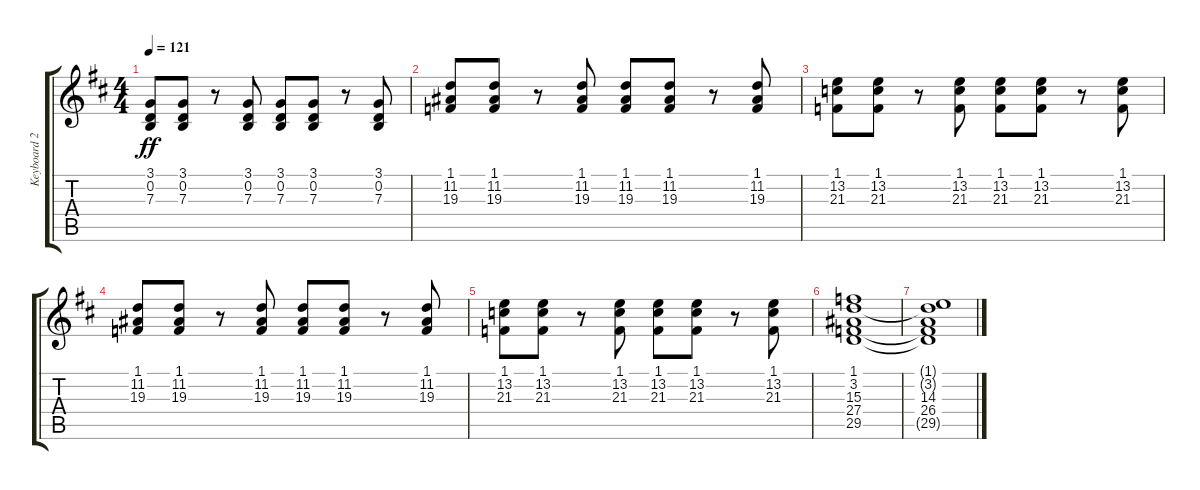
\track ("Keyboard 2" "Keyboard 2") {instrument stringensemble1}
\staff {score tabs}
\tuning (E4 B3 G3 D3 A2 E2) {hide}
\ts (4 4)
\tempo 121
\clef g2
\ks d
(3.1 0.2 7.3).8{dy ff} (3.1 0.2 7.3).8 r.8 (3.1 0.2 7.3).8 (3.1 0.2 7.3).8 (3.1 0.2 7.3).8 r.8 (3.1 0.2 7.3).8 |
(1.1 11.2 19.3).8 (1.1 11.2 19.3).8 r.8 (1.1 11.2 19.3).8 (1.1 11.2 19.3).8 (1.1 11.2 19.3).8 r.8 (1.1 11.2 19.3).8 |
(1.1 13.2 21.3).8 (1.1 13.2 21.3).8 r.8 (1.1 13.2 21.3).8 (1.1 13.2 21.3).8 (1.1 13.2 21.3).8 r.8 (1.1 13.2 21.3).8 |
(1.1 11.2 19.3).8 (1.1 11.2 19.3).8 r.8 (1.1 11.2 19.3).8 (1.1 11.2 19.3).8 (1.1 11.2 19.3).8 r.8 (1.1 11.2 19.3).8 |
(1.1 13.2 21.3).8 (1.1 13.2 21.3).8 r.8 (1.1 13.2 21.3).8 (1.1 13.2 21.3).8 (1.1 13.2 21.3).8 r.8 (1.1 13.2 21.3).8 |
(1.1 3.2 15.3 27.4 29.5).1 |
(1.1{t} 3.2{t} 14.3 26.4 29.5{t}).1
